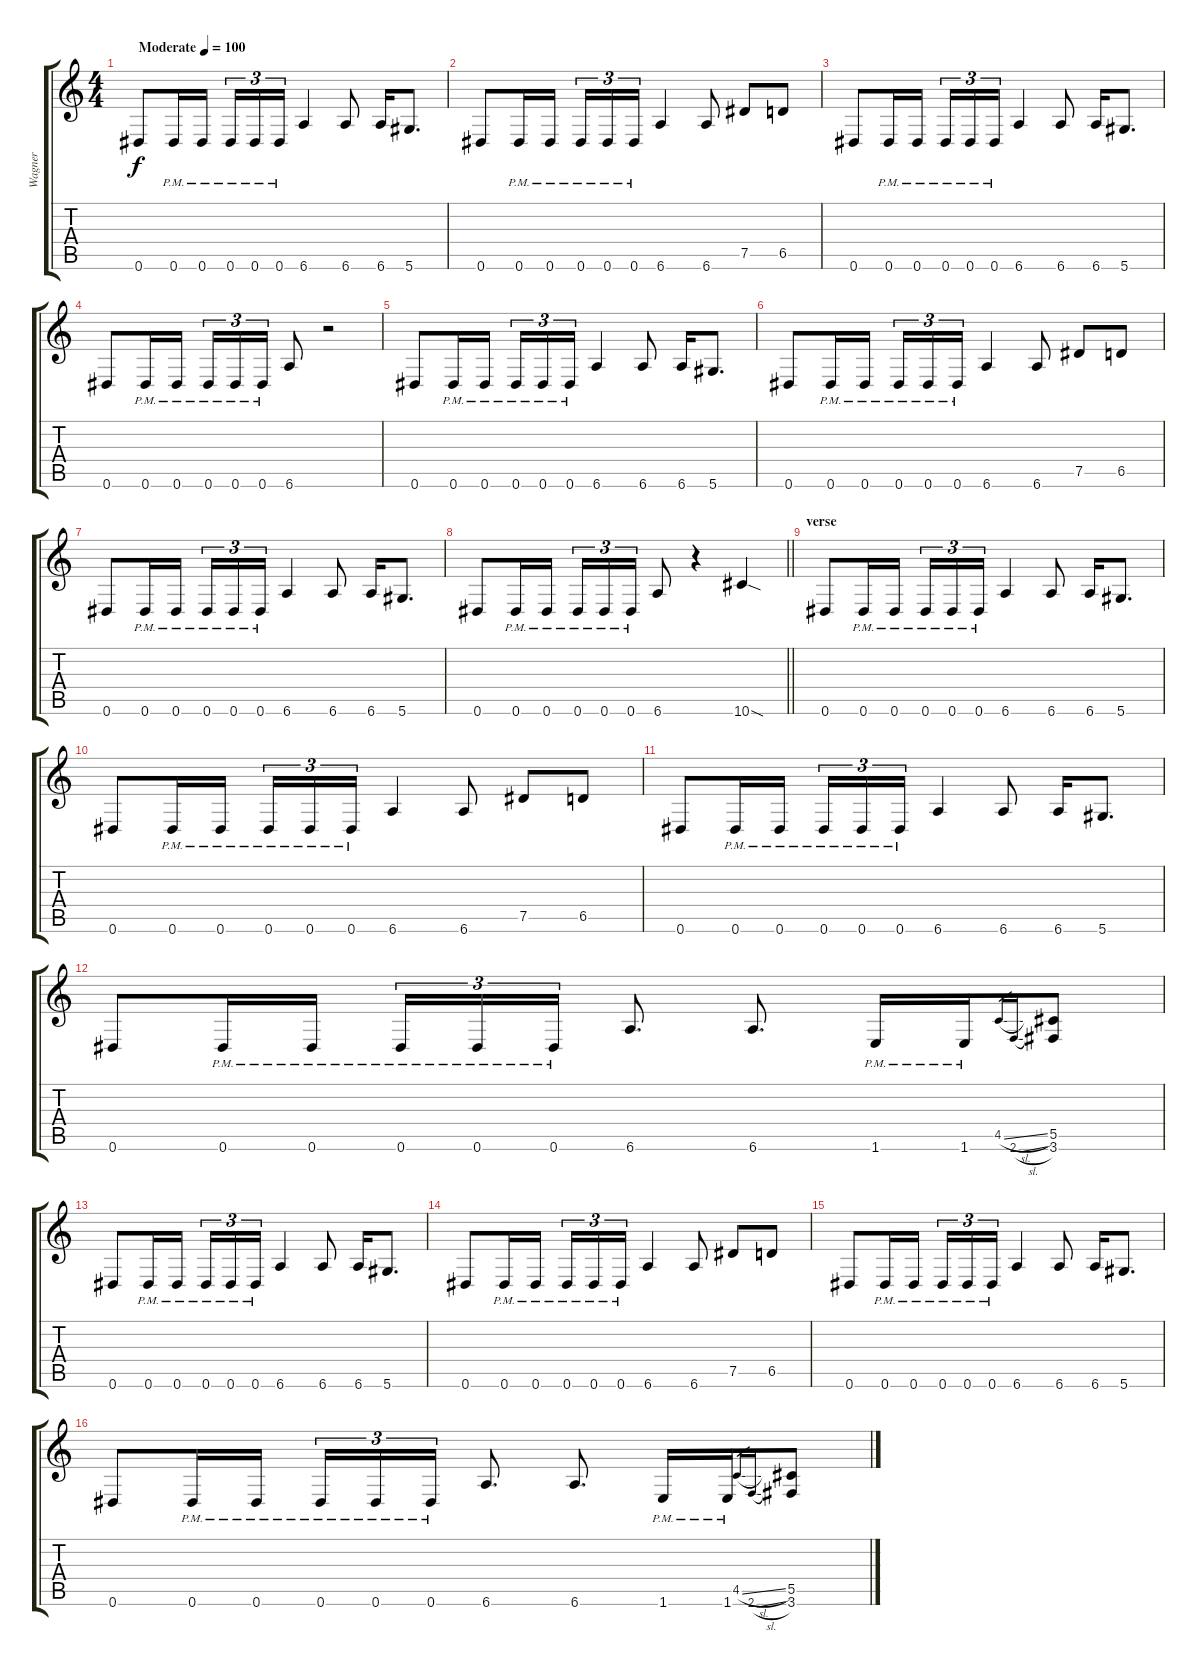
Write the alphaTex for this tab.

\track ("Wagner" "Wagner") {instrument distortionguitar}
\staff {score tabs}
\tuning (Eb4 Bb3 Gb3 Db3 Ab2 Eb2) {hide}
\ts (4 4)
\tempo (100 "Moderate")
\clef g2
\ks c
0.6.8{dy f instrument distortionguitar} 0.6{pm}.16 0.6{pm}.16 0.6{pm}.16{tu (3 2)} 0.6{pm}.16{tu (3 2)} 0.6{pm}.16{tu (3 2)} 6.6.4 6.6.8 6.6.16 5.6.8{d} |
0.6.8 0.6{pm}.16 0.6{pm}.16 0.6{pm}.16{tu (3 2)} 0.6{pm}.16{tu (3 2)} 0.6{pm}.16{tu (3 2)} 6.6.4 6.6.8 7.5.8 6.5.8 |
0.6.8 0.6{pm}.16 0.6{pm}.16 0.6{pm}.16{tu (3 2)} 0.6{pm}.16{tu (3 2)} 0.6{pm}.16{tu (3 2)} 6.6.4 6.6.8 6.6.16 5.6.8{d} |
0.6.8 0.6{pm}.16 0.6{pm}.16 0.6{pm}.16{tu (3 2)} 0.6{pm}.16{tu (3 2)} 0.6{pm}.16{tu (3 2)} 6.6.8 r.2 |
0.6.8 0.6{pm}.16 0.6{pm}.16 0.6{pm}.16{tu (3 2)} 0.6{pm}.16{tu (3 2)} 0.6{pm}.16{tu (3 2)} 6.6.4 6.6.8 6.6.16 5.6.8{d} |
0.6.8 0.6{pm}.16 0.6{pm}.16 0.6{pm}.16{tu (3 2)} 0.6{pm}.16{tu (3 2)} 0.6{pm}.16{tu (3 2)} 6.6.4 6.6.8 7.5.8 6.5.8 |
0.6.8 0.6{pm}.16 0.6{pm}.16 0.6{pm}.16{tu (3 2)} 0.6{pm}.16{tu (3 2)} 0.6{pm}.16{tu (3 2)} 6.6.4 6.6.8 6.6.16 5.6.8{d} |
\barLineRight lightlight
0.6.8 0.6{pm}.16 0.6{pm}.16 0.6{pm}.16{tu (3 2)} 0.6{pm}.16{tu (3 2)} 0.6{pm}.16{tu (3 2)} 6.6.8 r.4 10.6{sod}.4 |
\section ("" "verse")
0.6.8 0.6{pm}.16 0.6{pm}.16 0.6{pm}.16{tu (3 2)} 0.6{pm}.16{tu (3 2)} 0.6{pm}.16{tu (3 2)} 6.6.4 6.6.8 6.6.16 5.6.8{d} |
0.6.8 0.6{pm}.16 0.6{pm}.16 0.6{pm}.16{tu (3 2)} 0.6{pm}.16{tu (3 2)} 0.6{pm}.16{tu (3 2)} 6.6.4 6.6.8 7.5.8 6.5.8 |
0.6.8 0.6{pm}.16 0.6{pm}.16 0.6{pm}.16{tu (3 2)} 0.6{pm}.16{tu (3 2)} 0.6{pm}.16{tu (3 2)} 6.6.4 6.6.8 6.6.16 5.6.8{d} |
0.6.8 0.6{pm}.16 0.6{pm}.16 0.6{pm}.16{tu (3 2)} 0.6{pm}.16{tu (3 2)} 0.6{pm}.16{tu (3 2)} 6.6.8{d} 6.6.8{d} 1.6{pm}.16 1.6{pm}.16 4.5{sl}.16{gr} 2.6{sl}.16{gr} (5.5 3.6).8 |
0.6.8 0.6{pm}.16 0.6{pm}.16 0.6{pm}.16{tu (3 2)} 0.6{pm}.16{tu (3 2)} 0.6{pm}.16{tu (3 2)} 6.6.4 6.6.8 6.6.16 5.6.8{d} |
0.6.8 0.6{pm}.16 0.6{pm}.16 0.6{pm}.16{tu (3 2)} 0.6{pm}.16{tu (3 2)} 0.6{pm}.16{tu (3 2)} 6.6.4 6.6.8 7.5.8 6.5.8 |
0.6.8 0.6{pm}.16 0.6{pm}.16 0.6{pm}.16{tu (3 2)} 0.6{pm}.16{tu (3 2)} 0.6{pm}.16{tu (3 2)} 6.6.4 6.6.8 6.6.16 5.6.8{d} |
0.6.8 0.6{pm}.16 0.6{pm}.16 0.6{pm}.16{tu (3 2)} 0.6{pm}.16{tu (3 2)} 0.6{pm}.16{tu (3 2)} 6.6.8{d} 6.6.8{d} 1.6{pm}.16 1.6{pm}.16 4.5{sl}.16{gr} 2.6{sl}.16{gr} (5.5 3.6).8
